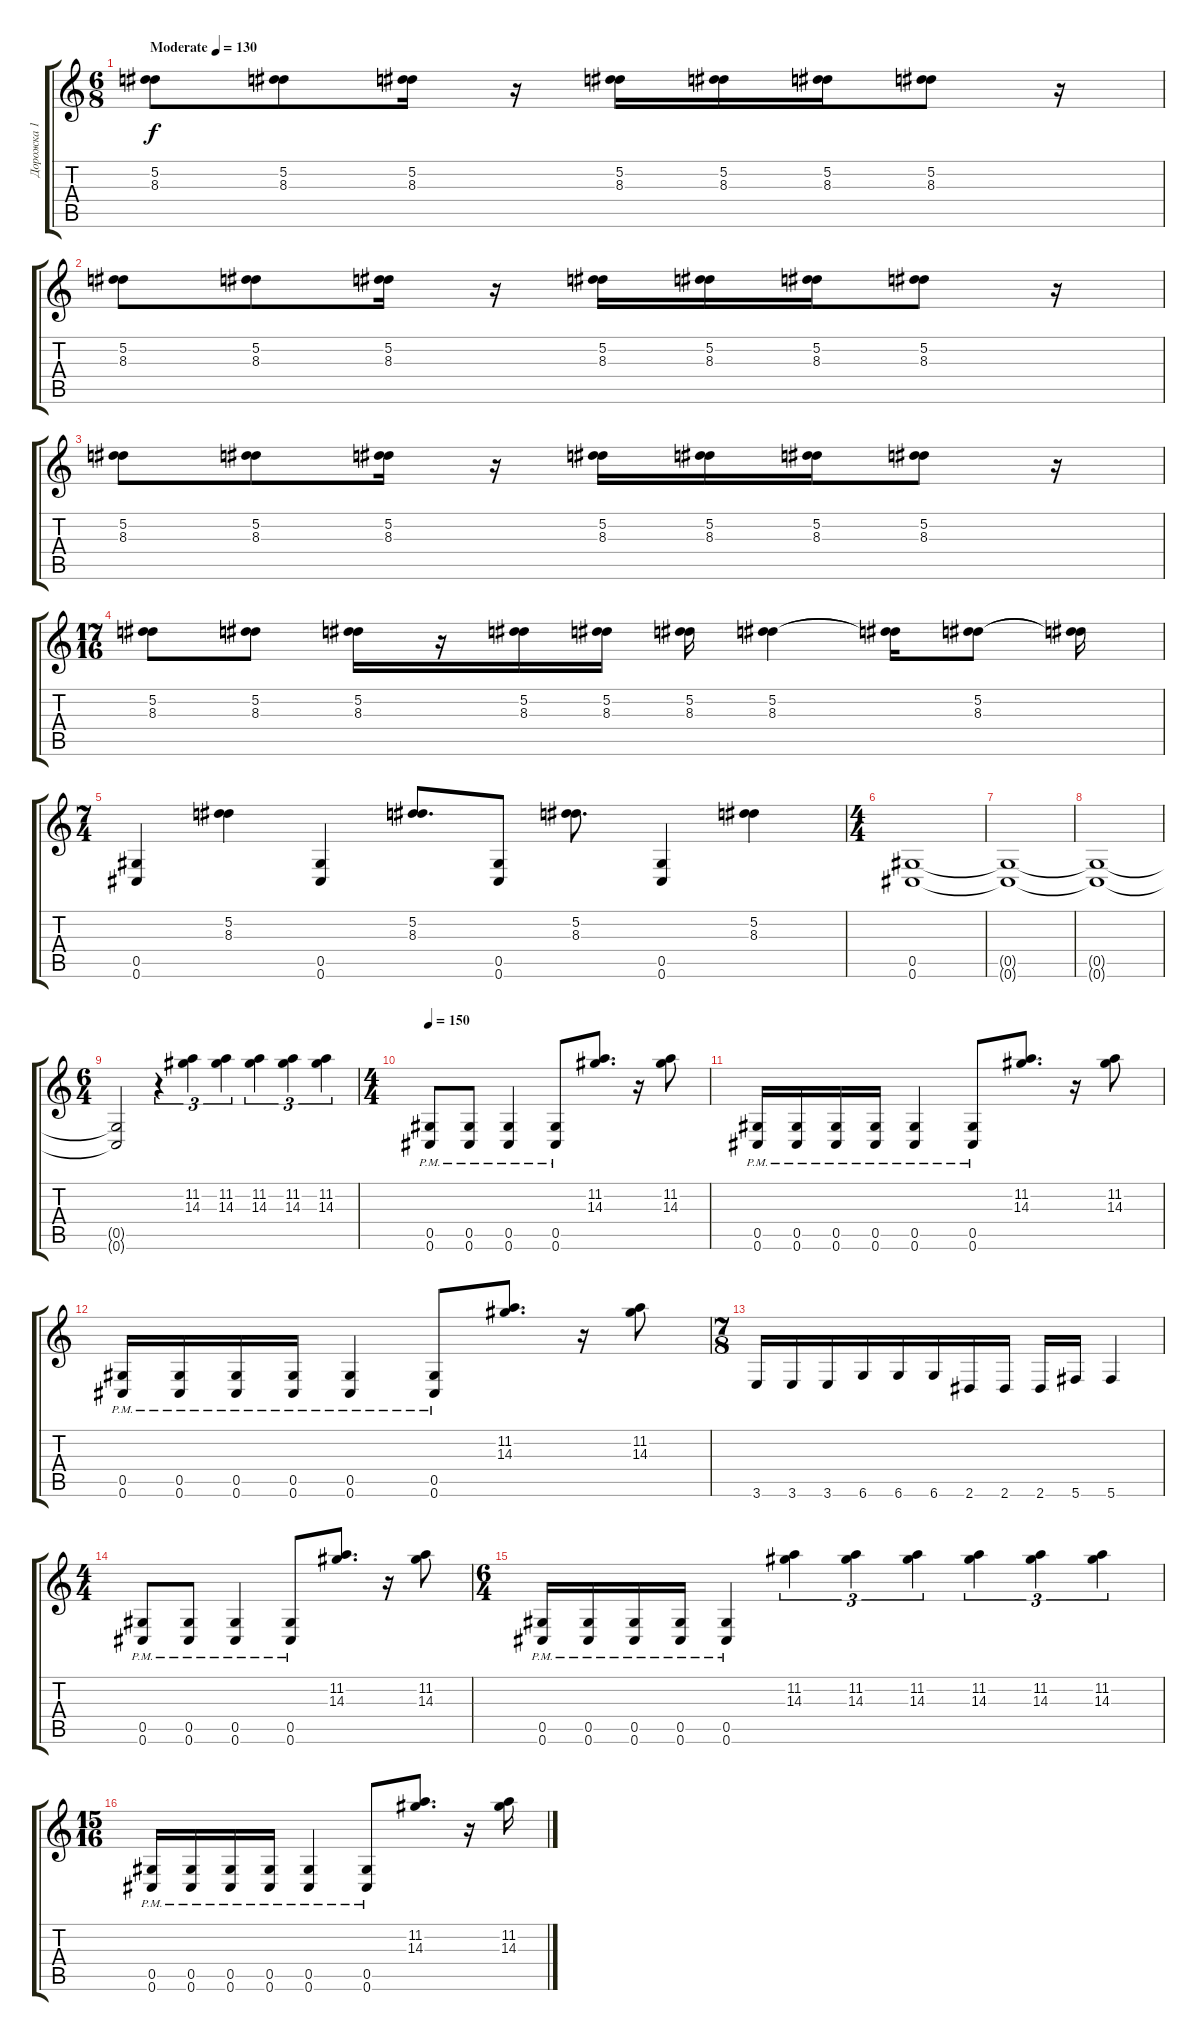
\track ("Дорожка 1" "Дорожка 1") {instrument distortionguitar}
\staff {score tabs}
\tuning (Eb4 Bb3 Gb3 Db3 Ab2 Db2) {hide}
\ts (6 8)
\tempo (130 "Moderate")
\clef g2
\ks c
(5.2 8.3).8{dy f balance 8 instrument distortionguitar} (5.2 8.3).8 (5.2 8.3).16 r.16 (5.2 8.3).16 (5.2 8.3).16 (5.2 8.3).16 (5.2 8.3).8 r.16 |
(5.2 8.3).8{balance 8} (5.2 8.3).8 (5.2 8.3).16 r.16 (5.2 8.3).16 (5.2 8.3).16 (5.2 8.3).16 (5.2 8.3).8 r.16 |
(5.2 8.3).8{balance 8} (5.2 8.3).8 (5.2 8.3).16 r.16 (5.2 8.3).16 (5.2 8.3).16 (5.2 8.3).16 (5.2 8.3).8 r.16 |
\ts (17 16)
(5.2 8.3).8 (5.2 8.3).8 (5.2 8.3).16 r.16 (5.2 8.3).16 (5.2 8.3).16 (5.2 8.3).16 (5.2 8.3).4 (5.2{t} 8.3{t}).16 (5.2 8.3).8 (5.2{t} 8.3{t}).16 |
\ts (7 4)
(0.5 0.6).4 (5.2 8.3).4 (0.5 0.6).4 (5.2 8.3).8{d} (0.5 0.6).8 (5.2 8.3).8{d} (0.5 0.6).4 (5.2 8.3).4 |
\ts (4 4)
(0.5 0.6).1 |
(0.5{t} 0.6{t}).1 |
(0.5{t} 0.6{t}).1 |
\ts (6 4)
(0.5{t} 0.6{t}).2 r.4{tu (3 2) volume 7} (11.2 14.3).4{tu (3 2)} (11.2 14.3).4{tu (3 2)} (11.2 14.3).4{tu (3 2)} (11.2 14.3).4{tu (3 2)} (11.2 14.3).4{tu (3 2)} |
\ts (4 4)
\tempo 150
(0.5{pm} 0.6{pm}).8{volume 16 balance 8} (0.5{pm} 0.6{pm}).8 (0.5{pm} 0.6{pm}).4 (0.5{pm} 0.6{pm}).8 (11.2 14.3).8{d} r.16 (11.2 14.3).8 |
(0.5{pm} 0.6{pm}).16 (0.5{pm} 0.6{pm}).16 (0.5{pm} 0.6{pm}).16 (0.5{pm} 0.6{pm}).16 (0.5{pm} 0.6{pm}).4 (0.5{pm} 0.6{pm}).8 (11.2 14.3).8{d} r.16 (11.2 14.3).8 |
(0.5{pm} 0.6{pm}).16 (0.5{pm} 0.6{pm}).16 (0.5{pm} 0.6{pm}).16 (0.5{pm} 0.6{pm}).16 (0.5{pm} 0.6{pm}).4 (0.5{pm} 0.6{pm}).8 (11.2 14.3).8{d} r.16 (11.2 14.3).8 |
\ts (7 8)
3.6.16 3.6.16 3.6.16 6.6.16 6.6.16 6.6.16 2.6.16 2.6.16 2.6.16 5.6.16 5.6.4 |
\ts (4 4)
(0.5{pm} 0.6{pm}).8 (0.5{pm} 0.6{pm}).8 (0.5{pm} 0.6{pm}).4 (0.5{pm} 0.6{pm}).8 (11.2 14.3).8{d} r.16 (11.2 14.3).8 |
\ts (6 4)
(0.5{pm} 0.6{pm}).16 (0.5{pm} 0.6{pm}).16 (0.5{pm} 0.6{pm}).16 (0.5{pm} 0.6{pm}).16 (0.5{pm} 0.6{pm}).4 (11.2 14.3).4{tu (3 2)} (11.2 14.3).4{tu (3 2)} (11.2 14.3).4{tu (3 2)} (11.2 14.3).4{tu (3 2)} (11.2 14.3).4{tu (3 2)} (11.2 14.3).4{tu (3 2)} |
\ts (15 16)
(0.5{pm} 0.6{pm}).16 (0.5{pm} 0.6{pm}).16 (0.5{pm} 0.6{pm}).16 (0.5{pm} 0.6{pm}).16 (0.5{pm} 0.6{pm}).4 (0.5{pm} 0.6{pm}).8 (11.2 14.3).8{d} r.16 (11.2 14.3).16
